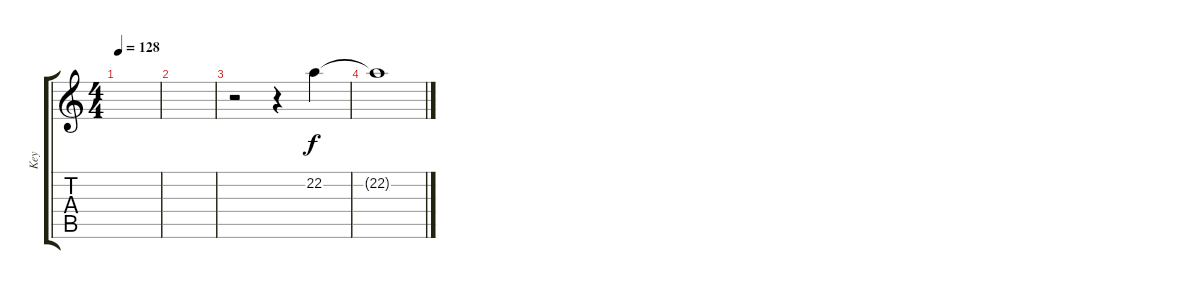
\track ("Key" "Key") {instrument trumpet}
\staff {score tabs}
\tuning (E4 B3 G3 D3 A2 E2) {hide}
\ts (4 4)
\tempo 128
\clef g2
\ks c
|
|
r.2 r.4 22.2.4 |
22.2{t}.1{dy f}
